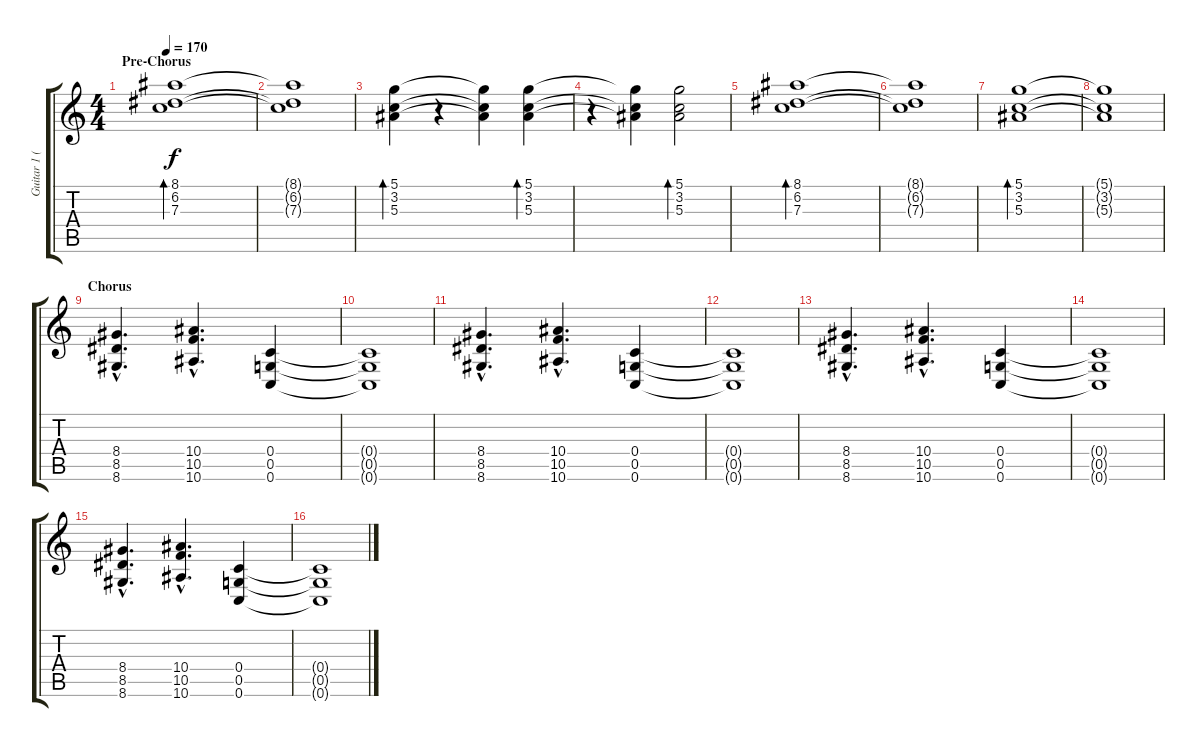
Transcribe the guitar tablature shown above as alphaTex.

\track ("Guitar 1 (Lee)" "Guitar 1 (") {instrument electricguitarjazz}
\staff {score tabs}
\tuning (D4 A3 F3 C3 G2 C2) {hide}
\ts (4 4)
\section ("" "Pre-Chorus")
\tempo 170
\clef g2
\ks c
(8.1 6.2 7.3).1{bd 480 dy f instrument electricguitarjazz} |
(8.1{t} 6.2{t} 7.3{t}).1 |
(5.1 3.2 5.3).4{bd 480} r.4 (5.1{t} 3.2{t} 5.3{t}).4 (5.1 3.2 5.3).4{bd 480} |
r.4 (5.1{t} 3.2{t} 5.3{t}).4 (5.1 3.2 5.3).2{bd 480} |
(8.1 6.2 7.3).1{bd 480 instrument electricguitarjazz} |
(8.1{t} 6.2{t} 7.3{t}).1 |
(5.1 3.2 5.3).1{bd 480 instrument electricguitarjazz} |
(5.1{t} 3.2{t} 5.3{t}).1 |
\section ("" "Chorus")
(8.4{hac} 8.5{hac} 8.6{hac}).4{d instrument distortionguitar} (10.4{hac} 10.5{hac} 10.6{hac}).4{d} (0.4 0.5 0.6).4 |
(0.4{t} 0.5{t} 0.6{t}).1 |
(8.4{hac} 8.5{hac} 8.6{hac}).4{d instrument distortionguitar} (10.4{hac} 10.5{hac} 10.6{hac}).4{d} (0.4 0.5 0.6).4 |
(0.4{t} 0.5{t} 0.6{t}).1 |
(8.4{hac} 8.5{hac} 8.6{hac}).4{d instrument distortionguitar} (10.4{hac} 10.5{hac} 10.6{hac}).4{d} (0.4 0.5 0.6).4 |
(0.4{t} 0.5{t} 0.6{t}).1 |
(8.4{hac} 8.5{hac} 8.6{hac}).4{d instrument distortionguitar} (10.4{hac} 10.5{hac} 10.6{hac}).4{d} (0.4 0.5 0.6).4 |
(0.4{t} 0.5{t} 0.6{t}).1
